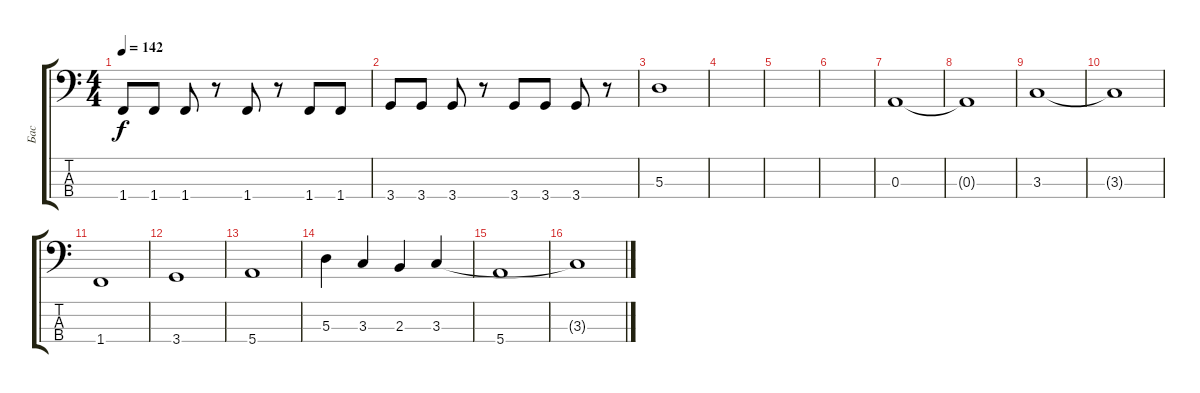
\track ("Бас" "Бас") {instrument electricbassfinger}
\staff {score tabs}
\tuning (G2 D2 A1 E1) {hide}
\ts (4 4)
\tempo 142
\clef f4
\ks c
1.4.8{dy f} 1.4.8 1.4.8 r.8 1.4.8 r.8 1.4.8 1.4.8 |
3.4.8 3.4.8 3.4.8 r.8 3.4.8 3.4.8 3.4.8 r.8 |
5.3.1 |
|
|
|
0.3.1 |
0.3{t}.1 |
3.3.1 |
3.3{t}.1 |
1.4.1 |
3.4.1 |
5.4.1 |
5.3.4 3.3.4 2.3.4 3.3.4 |
5.4.1 |
3.3{t}.1
